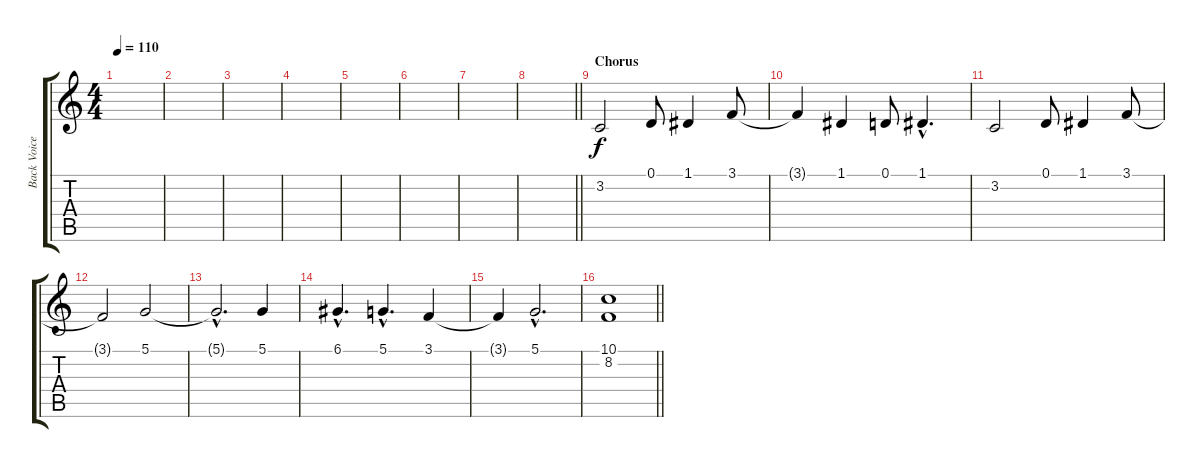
\track ("Back Voices" "Back Voice") {instrument choiraahs}
\staff {score tabs}
\tuning (D4 A3 F3 C3 G2 C2) {hide}
\ts (4 4)
\tempo 110
\clef g2
\ks c
|
|
|
|
|
|
|
\barLineRight lightlight
|
\section ("" "Chorus")
3.2.2 0.1.8 1.1.4 3.1.8 |
3.1{t}.4 1.1.4 0.1.8 1.1{hac}.4{d} |
3.2.2 0.1.8 1.1.4 3.1.8 |
3.1{t}.2 5.1.2 |
5.1{hac t}.2{d} 5.1.4 |
6.1{hac}.4{d} 5.1{hac}.4{d} 3.1.4 |
3.1{t}.4 5.1{hac}.2{d} |
\barLineRight lightlight
(10.1 8.2).1
